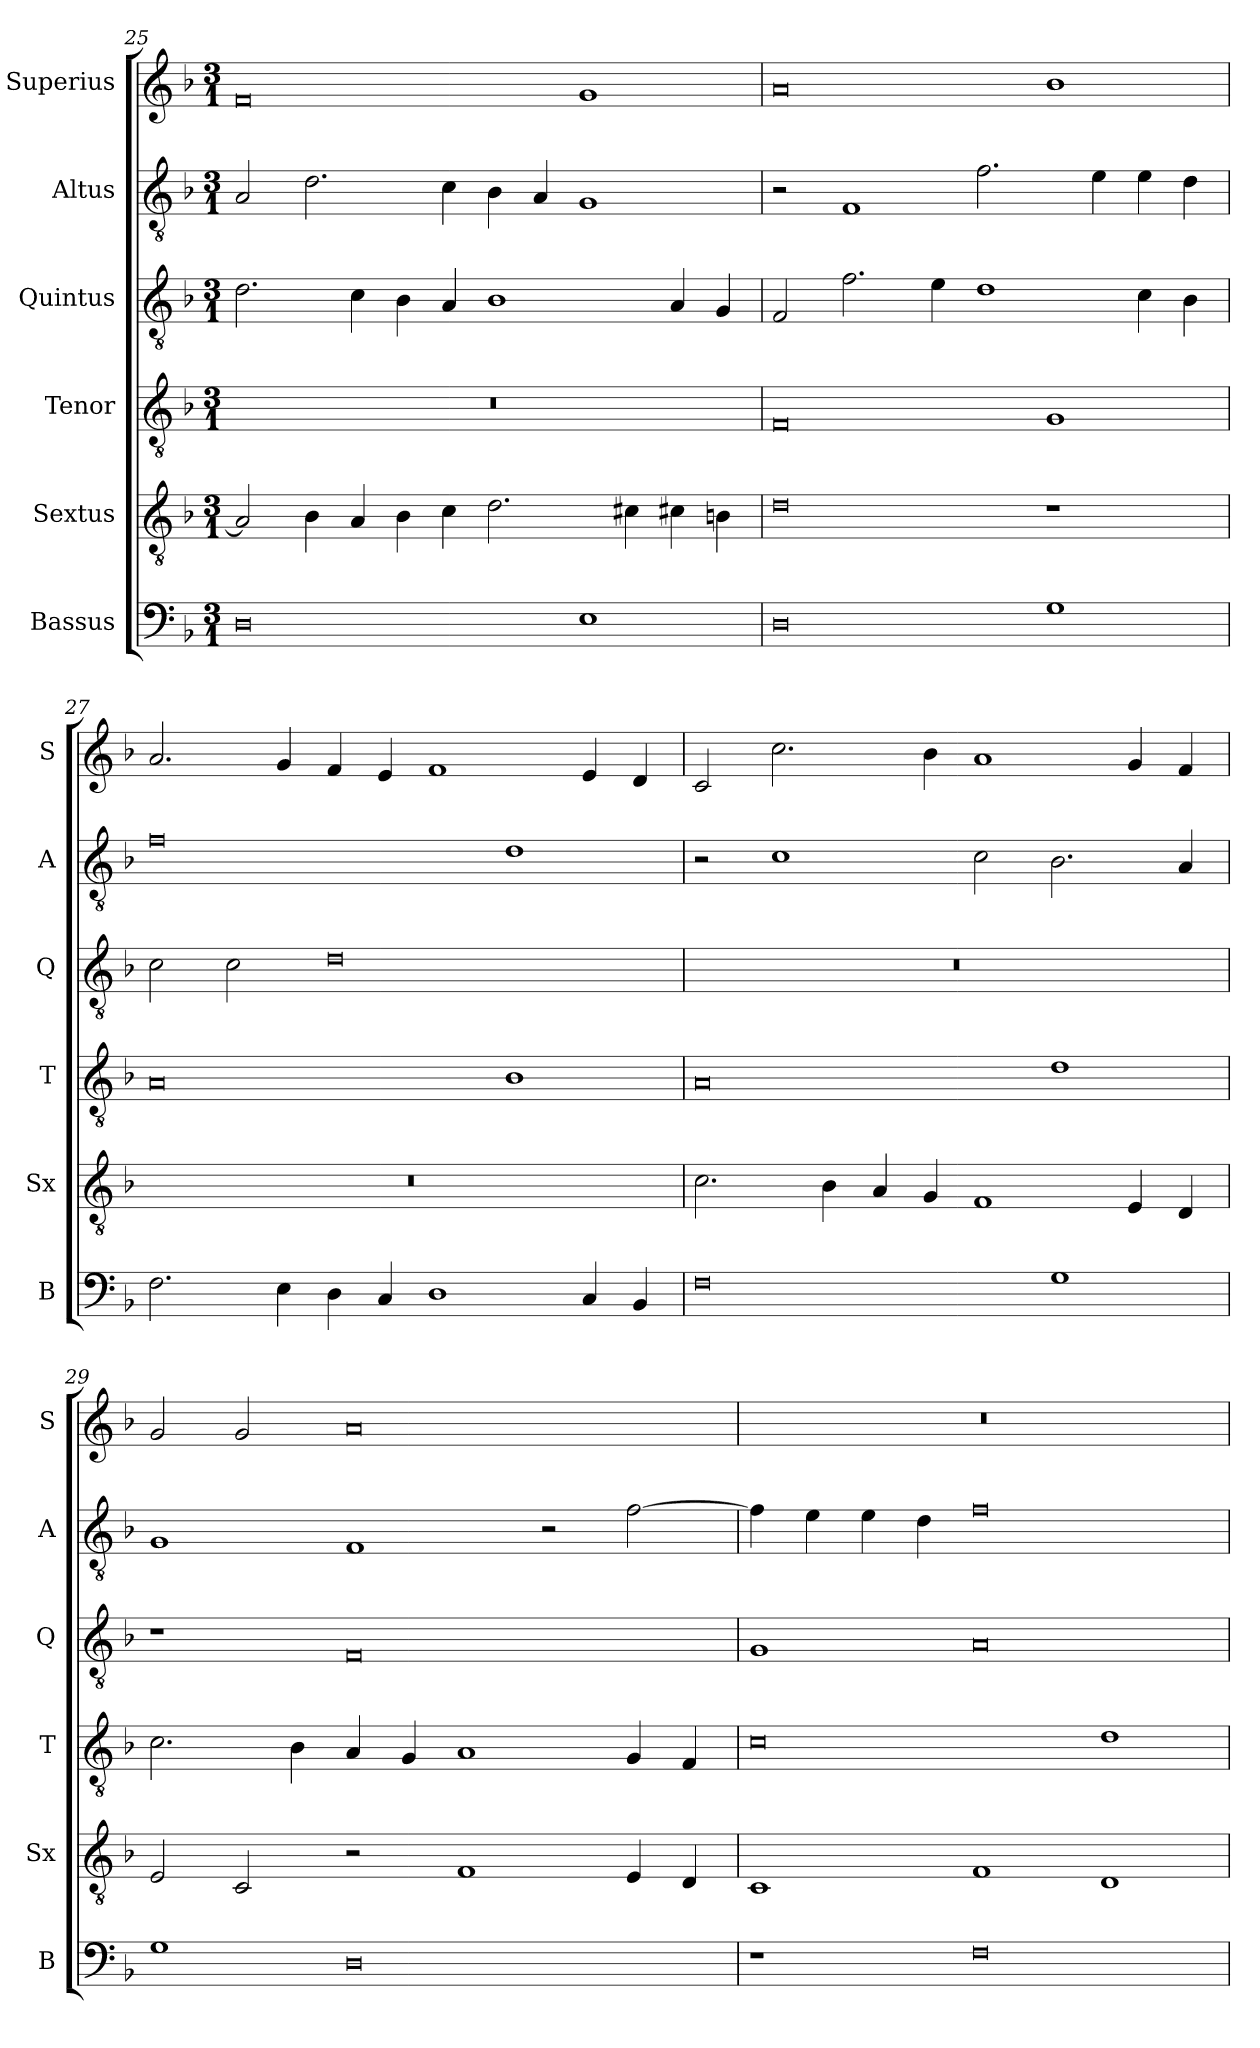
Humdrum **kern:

**kern	**kern	**kern	**kern	**kern	**kern
*part6	*part5	*part4	*part3	*part2	*part1
*staff6	*staff5	*staff4	*staff3	*staff2	*staff1
*I"Bassus	*I"Sextus	*I"Tenor	*I"Quintus	*I"Altus	*I"Superius
*I'B	*I'Sx	*I'T	*I'Q	*I'A	*I'S
*clefF4	*clefGv2	*clefGv2	*clefGv2	*clefGv2	*clefG2
*k[b-]	*k[b-]	*k[b-]	*k[b-]	*k[b-]	*k[b-]
*M3/1	*M3/1	*M3/1	*M3/1	*M3/1	*M3/1
=25	=25	=25	=25	=25	=25
0D	2A/]	0.r	2.d\	2A/	0f
.	4B-\	.	.	2.d\	.
.	4A/	.	4c\	.	.
.	4B-\	.	4B-\	.	.
.	4c\	.	4A/	4c\	.
.	2.d\	.	1B-	4B-\	.
.	.	.	.	4A/	.
1E	.	.	.	1G	1g
.	4c#X\	.	.	.	.
.	4c#X\	.	4A/	.	.
.	4Bn\	.	4G/	.	.
=26	=26	=26	=26	=26	=26
0D	0d	0F	2F/	2r	0a
.	.	.	2.f\	1F	.
.	.	.	4e\	.	.
.	.	.	1d	2.f\	.
1G	1r	1G	.	.	1b-
.	.	.	.	4e\	.
.	.	.	4c\	4e\	.
.	.	.	4B-\	4d\	.
=27	=27	=27	=27	=27	=27
2.F\	0.r	0A	2c\	0f	2.a/
.	.	.	2c\	.	.
4E\	.	.	.	.	4g/
4D\	.	.	0d	.	4f/
4C/	.	.	.	.	4e/
1D	.	.	.	.	1f
.	.	1B-	.	1d	.
4C/	.	.	.	.	4e/
4BB-/	.	.	.	.	4d/
=28	=28	=28	=28	=28	=28
0F	2.c\	0A	0.r	2r	2c/
.	.	.	.	1c	2.cc\
.	4B-\	.	.	.	.
.	4A/	.	.	.	.
.	4G/	.	.	.	4b-\
.	1F	.	.	2c\	1a
1G	.	1d	.	2.B-\	.
.	4E/	.	.	.	4g/
.	4D/	.	.	4A/	4f/
=29	=29	=29	=29	=29	=29
1G	2E/	2.c\	1r	1G	2g/
.	2C/	.	.	.	2g/
.	.	4B-\	.	.	.
0D	2r	4A/	0F	1F	0a
.	.	4G/	.	.	.
.	1F	1A	.	.	.
.	.	.	.	2r	.
.	4E/	4G/	.	[2f\	.
.	4D/	4F/	.	.	.
=30	=30	=30	=30	=30	=30
1r	1C	0c	1G	4f\]	0.r
.	.	.	.	4e\	.
.	.	.	.	4e\	.
.	.	.	.	4d\	.
0F	1F	.	0A	0f	.
.	1D	1d	.	.	.
=	=	=	=	=	=
*-	*-	*-	*-	*-	*-
